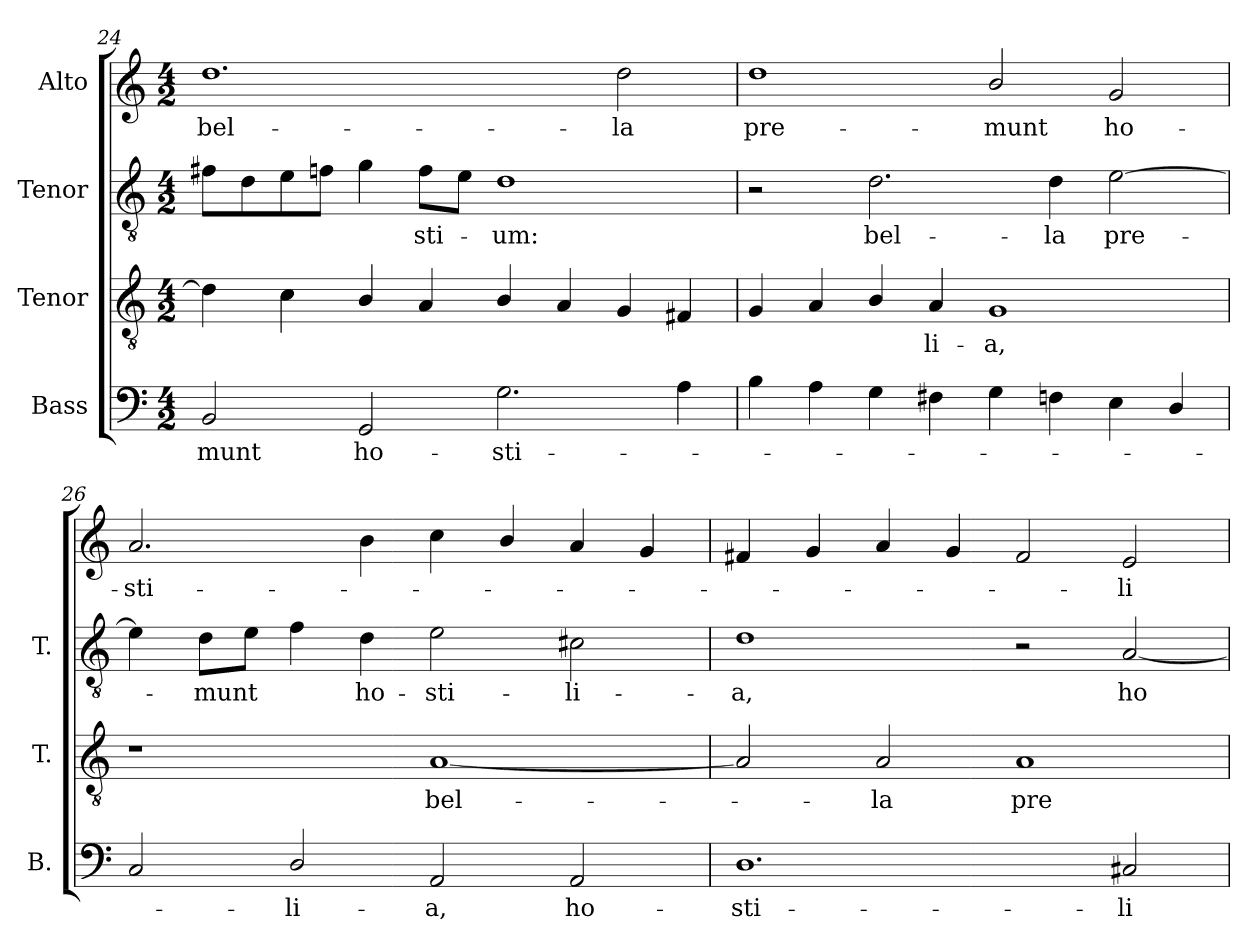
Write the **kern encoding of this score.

**kern	**text	**kern	**text	**kern	**text	**kern	**text
*part4	*part4	*part3	*part3	*part2	*part2	*part1	*part1
*staff4	*staff4	*staff3	*staff3	*staff2	*staff2	*staff1	*staff1
*I"Bass	*	*I"Tenor	*	*I"Tenor	*	*I"Alto	*
*I'B.	*	*I'T.	*	*I'T.	*	*	*
*clefF4	*	*clefGv2	*	*clefGv2	*	*clefG2	*
*	*	*ITrd7c12	*	*ITrd7c12	*	*	*
*k[]	*	*k[]	*	*k[]	*	*k[]	*
*C:	*	*C:	*	*C:	*	*C:	*
*M4/2	*	*M4/2	*	*M4/2	*	*M4/2	*
=24	=24	=24	=24	=24	=24	=24	=24
!	!LO:LY:b:color=#000000	!	!	!	!	!	!
!	!	!	!	!	!	!	!LO:LY:b:color=#000000
2BBi/	-munt	4Di\]	.	8F#Xi\L	.	1.ddi	bel-
.	.	.	.	8Di\	.	.	.
.	.	4Ci\	.	8Ei\	.	.	.
.	.	.	.	8Fni\J	.	.	.
!	!LO:LY:b:color=#000000	!	!	!	!	!	!
2GGi/	ho-	4BBi/	.	4Gi\	.	.	.
!	!	!	!	!	!LO:LY:b:color=#000000	!	!
.	.	4AAi/	.	8Fi\L	-sti-	.	.
.	.	.	.	8Ei\J	.	.	.
!	!LO:LY:b:color=#000000	!	!	!	!	!	!
!	!	!	!	!	!LO:LY:b:color=#000000	!	!
2.Gi\	-sti-	4BBi/	.	1Di	-um:	.	.
.	.	4AAi/	.	.	.	.	.
!	!	!	!	!	!	!	!LO:LY:b:color=#000000
.	.	4GGi/	.	.	.	2ddi\	-la
4Ai\	.	4FF#Xi/	.	.	.	.	.
=25	=25	=25	=25	=25	=25	=25	=25
!	!	!	!	!	!	!	!LO:LY:b:color=#000000
4Bi\	.	4GGi/	.	2r	.	1ddi	pre-
4Ai\	.	4AAi/	.	.	.	.	.
!	!	!	!	!	!LO:LY:b:color=#000000	!	!
4Gi\	.	4BBi/	.	2.Di\	bel-	.	.
!	!	!	!LO:LY:b:color=#000000	!	!	!	!
4F#Xi\	.	4AAi/	-li-	.	.	.	.
!	!	!	!LO:LY:b:color=#000000	!	!	!	!
!	!	!	!	!	!	!	!LO:LY:b:color=#000000
4Gi\	.	1GGi	-a,	.	.	2bi/	-munt
!	!	!	!	!	!LO:LY:b:color=#000000	!	!
4Fni\	.	.	.	4Di\	-la	.	.
!	!	!	!	!	!LO:LY:b:color=#000000	!	!
!	!	!	!	!	!	!	!LO:LY:b:color=#000000
4Ei\	.	.	.	[2Ei\	pre-	2gi/	ho-
4Di/	.	.	.	.	.	.	.
=26	=26	=26	=26	=26	=26	=26	=26
!	!	!	!	!	!	!	!LO:LY:b:color=#000000
2Ci/	.	1r	.	4Ei\]	.	2.ai/	-sti-
!	!	!	!	!	!LO:LY:b:color=#000000	!	!
.	.	.	.	8Di\L	-munt	.	.
.	.	.	.	8Ei\J	.	.	.
!	!LO:LY:b:color=#000000	!	!	!	!	!	!
2Di/	-li-	.	.	4Fi\	.	.	.
!	!	!	!	!	!LO:LY:b:color=#000000	!	!
.	.	.	.	4Di\	ho-	4bi\	.
!	!LO:LY:b:color=#000000	!	!	!	!	!	!
!	!	!	!LO:LY:b:color=#000000	!	!	!	!
!	!	!	!	!	!LO:LY:b:color=#000000	!	!
2AAi/	-a,	[1AAi	bel-	2Ei\	-sti-	4cci\	.
.	.	.	.	.	.	4bi/	.
!	!LO:LY:b:color=#000000	!	!	!	!	!	!
!	!	!	!	!	!LO:LY:b:color=#000000	!	!
2AAi/	ho-	.	.	2C#Xi\	-li-	4ai/	.
.	.	.	.	.	.	4gi/	.
!!LO:LB:g=z
=27	=27	=27	=27	=27	=27	=27	=27
!	!LO:LY:b:color=#000000	!	!	!	!	!	!
!	!	!	!	!	!LO:LY:b:color=#000000	!	!
1.Di	-sti-	2AAi/]	.	1Di	-a,	4f#Xi/	.
.	.	.	.	.	.	4gi/	.
!	!	!	!LO:LY:b:color=#000000	!	!	!	!
.	.	2AAi/	-la	.	.	4ai/	.
.	.	.	.	.	.	4gi/	.
!	!	!	!LO:LY:b:color=#000000	!	!	!	!
.	.	1AAi	pre-	2r	.	2f#i/	.
!	!LO:LY:b:color=#000000	!	!	!	!	!	!
!	!	!	!	!	!LO:LY:b:color=#000000	!	!
!	!	!	!	!	!	!	!LO:LY:b:color=#000000
2C#Xi/	-li-	.	.	[2AAi/	ho-	2ei/	-li-
=	=	=	=	=	=	=	=
*-	*-	*-	*-	*-	*-	*-	*-
